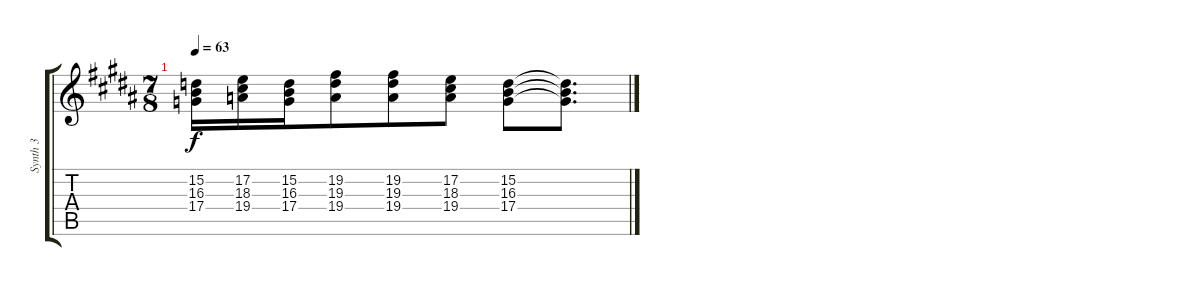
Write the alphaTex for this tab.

\track ("Synth 3" "Synth 3") {instrument pad3polysynth}
\staff {score tabs}
\tuning (E4 B3 G3 D3 A2 E2) {hide}
\ts (7 8)
\tempo 63
\clef g2
\ks b
(15.2 16.3 17.4).16{dy f} (17.2 18.3 19.4).16 (15.2 16.3 17.4).16 (19.2 19.3 19.4).8 (19.2 19.3 19.4).8 (17.2 18.3 19.4).8 (15.2 16.3 17.4).8 (15.2{t} 16.3{t} 17.4{t}).8{d}
